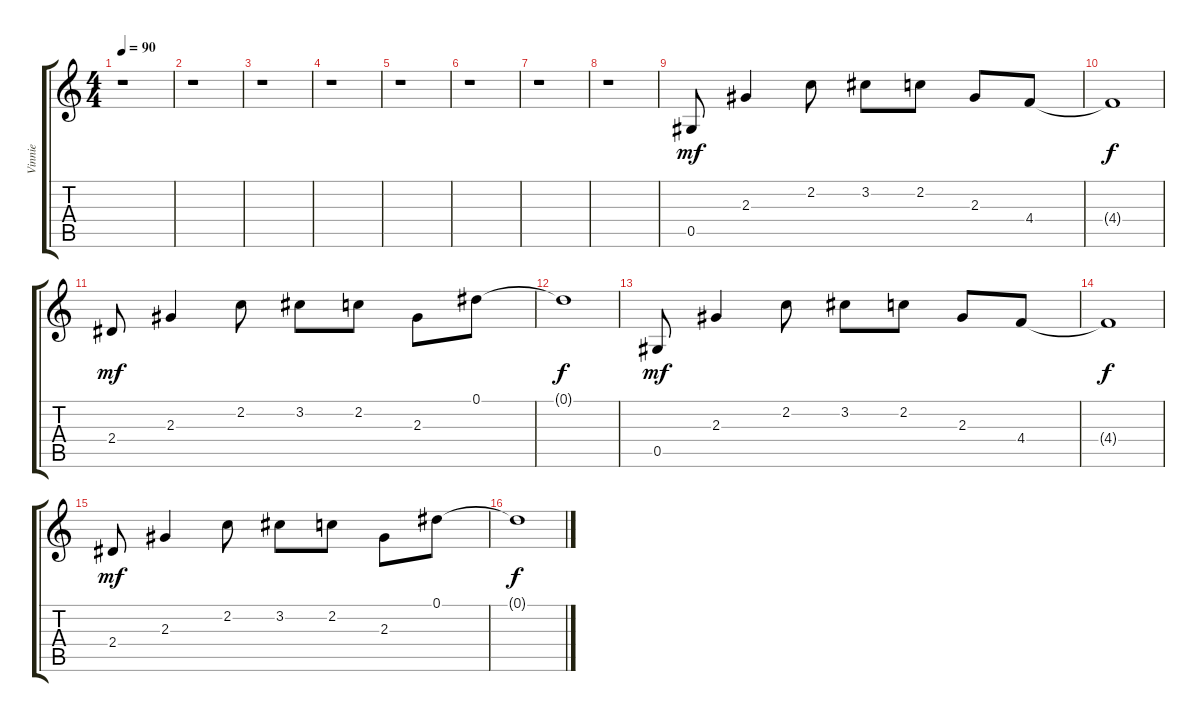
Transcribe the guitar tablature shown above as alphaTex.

\track ("Vinnie" "Vinnie") {instrument distortionguitar}
\staff {score tabs}
\tuning (Eb4 Bb3 Gb3 Db3 Ab2 Eb2) {hide}
\ts (4 4)
\tempo 90
\clef g2
\ks c
r.1{dy ff} |
r.1 |
r.1 |
r.1 |
r.1 |
r.1 |
r.1 |
r.1 |
0.5.8{dy mf instrument electricguitarclean} 2.3.4 2.2.8 3.2.8 2.2.8 2.3.8 4.4.8 |
4.4{t}.1{dy f} |
2.4.8{dy mf} 2.3.4 2.2.8 3.2.8 2.2.8 2.3.8 0.1.8 |
0.1{t}.1{dy f} |
0.5.8{dy mf} 2.3.4 2.2.8 3.2.8 2.2.8 2.3.8 4.4.8 |
4.4{t}.1{dy f} |
2.4.8{dy mf} 2.3.4 2.2.8 3.2.8 2.2.8 2.3.8 0.1.8 |
0.1{t}.1{dy f}
